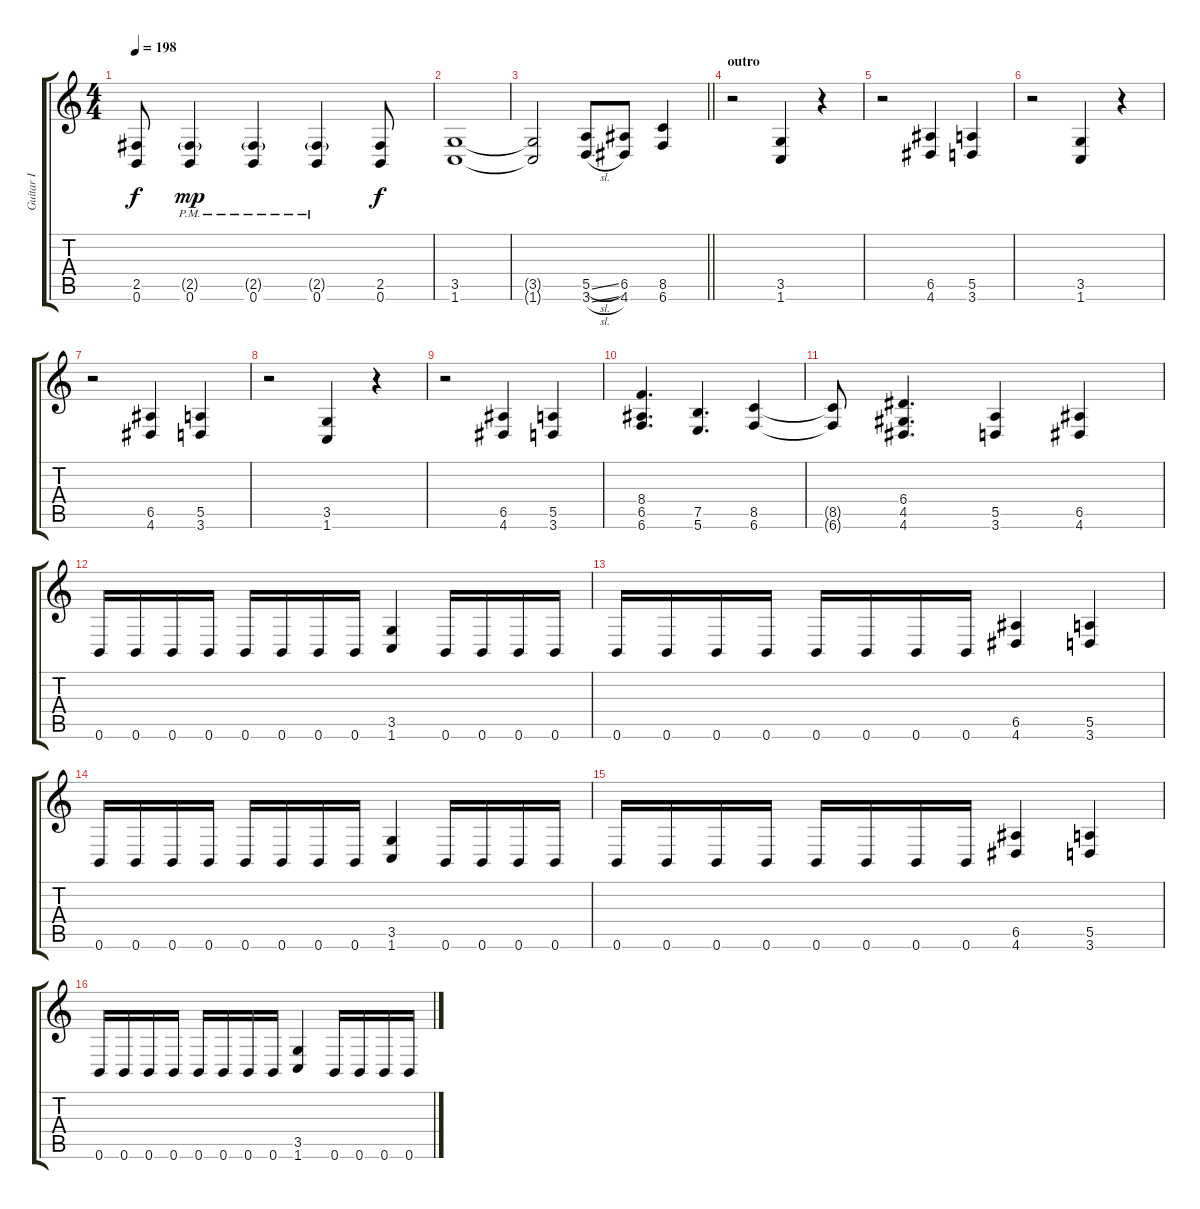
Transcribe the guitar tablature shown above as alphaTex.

\track ("Guitar I" "Guitar I") {instrument distortionguitar}
\staff {score tabs}
\tuning (B3 Gb3 D3 A2 E2 B1) {hide}
\ts (4 4)
\tempo 198
\clef g2
\ks c
(2.5{t} 0.6{t}).8{dy f} (2.5{g pm} 0.6{pm}).4{dy mp} (2.5{g pm} 0.6{pm}).4 (2.5{g pm} 0.6{pm}).4 (2.5 0.6).8{dy f} |
(3.5 1.6).1 |
\barLineRight lightlight
(3.5{t} 1.6{t}).2 (5.5{sl} 3.6{sl}).8 (6.5 4.6).8 (8.5 6.6).4 |
\section ("" "outro")
r.2 (3.5 1.6).4 r.4 |
r.2 (6.5 4.6).4 (5.5 3.6).4 |
r.2 (3.5 1.6).4 r.4 |
r.2 (6.5 4.6).4 (5.5 3.6).4 |
r.2 (3.5 1.6).4 r.4 |
r.2 (6.5 4.6).4 (5.5 3.6).4 |
(8.4 6.5 6.6).4{d} (7.5 5.6).4{d} (8.5 6.6).4 |
(8.5{t} 6.6{t}).8 (6.4 4.5 4.6).4{d} (5.5 3.6).4 (6.5 4.6).4 |
0.6.16 0.6.16 0.6.16 0.6.16 0.6.16 0.6.16 0.6.16 0.6.16 (3.5 1.6).4 0.6.16 0.6.16 0.6.16 0.6.16 |
0.6.16 0.6.16 0.6.16 0.6.16 0.6.16 0.6.16 0.6.16 0.6.16 (6.5 4.6).4 (5.5 3.6).4 |
0.6.16 0.6.16 0.6.16 0.6.16 0.6.16 0.6.16 0.6.16 0.6.16 (3.5 1.6).4 0.6.16 0.6.16 0.6.16 0.6.16 |
0.6.16 0.6.16 0.6.16 0.6.16 0.6.16 0.6.16 0.6.16 0.6.16 (6.5 4.6).4 (5.5 3.6).4 |
0.6.16 0.6.16 0.6.16 0.6.16 0.6.16 0.6.16 0.6.16 0.6.16 (3.5 1.6).4 0.6.16 0.6.16 0.6.16 0.6.16
